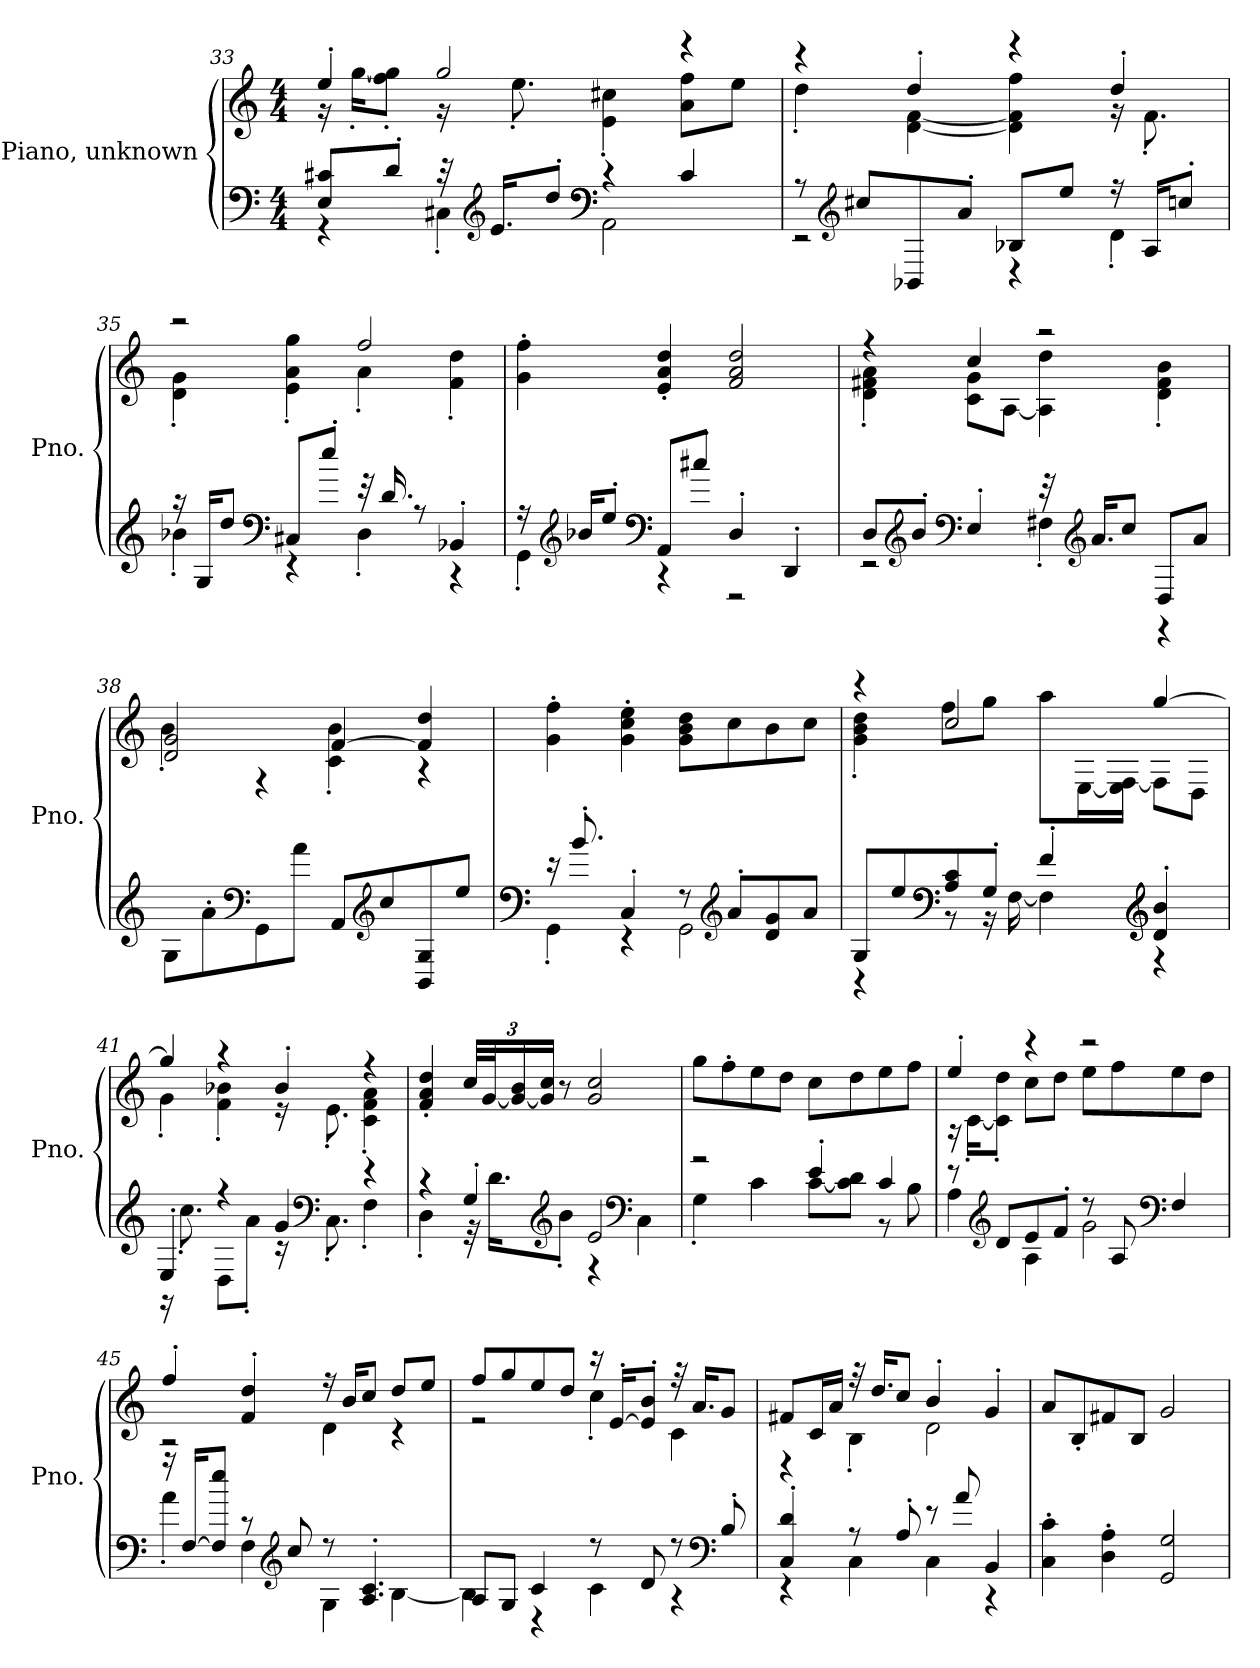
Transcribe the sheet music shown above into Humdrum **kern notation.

**kern	**kern
*part1	*part1
*staff2	*staff1
*I"Piano, unknown	*
*I'Pno.	*
*clefF4	*clefG2
*k[]	*k[]
*M4/4	*M4/4
=33	=33
*^	*^
8E/ 8c#X/L	4r	4ee'/	16r
.	.	.	[16gg'\KL
8d'/J	.	.	8ff\' 8gg\]'J
32r	4C#X'\	2gg/	16r
*clefG2	*	*	*
16.e/KL	.	.	.
.	.	.	8.ee'\
8dd'/J	.	.	.
*clefF4	*	*	*
4r	2AA\	.	4e\' 4cc#X\'
4c#/	.	4r	8a\ 8ff\L
.	.	.	8ee\J
=34	=34	=34	=34
8r	2r	4r	4dd'\
*clefG2	*	*	*
8cc#X/L	.	.	.
8BB-X/	.	4dd'/	[4d\ [4f\
8a'/J	.	.	.
8B-X/L	4r	4r	4d\] 4f\] 4ff\
8ee/J	.	.	.
16r	4d'\	4dd'/	16r
16A/KL	.	.	8.f'\
8ccn'/J	.	.	.
!!LO:LB:g=z	!!
=35	=35	=35	=35
16r	4b-X'\	2r	4d\' 4g\'
16G/KL	.	.	.
8dd/J	.	.	.
*clefF4	*	*	*
8C#X/L	4r	.	4e\' 4a\' 4gg\'
8ee'/J	.	.	.
32r	4D'\	2ff/	4a'\
16.d/	.	.	.
8r	.	.	.
4BB-X'/	4r	.	4f\' 4dd\'
*	*	*v	*v
=36	=36	=36
16r	4GG'\	4g\' 4ff\'
*clefG2	*	*
16b-X/KL	.	.
8ee'/J	.	.
*clefF4	*	*
8AA/L	4r	4e/' 4a/' 4dd/'
8cc#X'/J	.	.
4D'/	2r	2f/ 2a/ 2dd/
4DD'/	.	.
=37	=37	=37
*	*	*^
8D/L	2r	4r	4d\' 4f#X\' 4a\'
*clefG2	*	*	*
8b'/J	.	.	.
*clefF4	*	*	*
4E'/	.	4cc/	8c\ 8g\L
.	.	.	[8A\J
32r	4F#X'\	2r	4A\] 4dd\
*clefG2	*	*	*
16.a/KL	.	.	.
8cc/J	.	.	.
8D/L	4r	.	4d\' 4f#\' 4b\'
8a/J	.	.	.
*v	*v	*	*
!!LO:PB:g=z	!!
=38	=38	=38
8G\L	2d/ 2g/	4b'\
8a'\	.	.
*clefF4	*	*
8GG\	.	4r
8a\J	.	.
8AA/L	[4f/	4c\' 4b\'
*clefG2	*	*
8cc/	.	.
8BB/ 8G/	4f/] 4dd/	4r
8ee/J	.	.
*	*v	*v
=39	=39
*clefF4	*
*^	*
16r	4GG'\	4g\' 4ff\'
8.b'/	.	.
4C'/	4r	4g\' 4cc\' 4ee\'
8r	2GG\	8g\ 8b\ 8dd\L
*clefG2	*	*
8a'/L	.	8cc\
8d/ 8g/	.	8b\
8a/J	.	8cc\J
=40	=40	=40
*	*	*^
8G/L	4r	4r	4g\' 4b\' 4dd\'
8ee/	.	.	.
*clefF4	*	*	*
8A/ 8c/	8r	2cc/	8ff\L
8G'/J	16r	.	8gg\J
.	[16F\	.	.
4f'/	4F\]	.	8aa\L
.	.	.	[16E\L
.	.	.	16E\] [16F\JJ
*clefG2	*	*	*
4d/' 4b/'	4r	[4gg/	8F\L]
.	.	.	8D\J
!!LO:LB:g=z	!!
=41	=41	=41	=41
4E'/	16r	4gg/]	4g'\
.	8.cc'\	.	.
4r	8D\L	4r	4f\' 4b-X\'
.	8a'\J	.	.
4g/	16r	4b-'/	16r
*clefF4	*	*	*
.	8.C'\	.	8.e'\
4r	4F'\	4r	4c\' 4f\' 4a\'
*	*	*v	*v
=42	=42	=42
4r	4D'\	4f/' 4a/' 4dd/'
*	*	*Xbrackettup
4G'/	32r	48cc/LLL
.	.	[48g/J
.	16.d\KL	.
.	.	24g/_ 24b/
.	.	24g/] 24cc/JJ
*clefG2	*	*
.	8b'\J	8r
2e/	4r	2g/ 2cc/
*clefF4	*	*
.	4C\	.
=43	=43	=43
2r	4G'\	8gg\L
.	.	8ff'\
.	4c\	8ee\
.	.	8dd\J
4e'/	[8c\L	8cc\L
.	8c\] 8d\J	8dd\
4c/	8r	8ee\
.	8B\	8ff\J
=44	=44	=44
*	*	*^
8r	4A\	4ee'/	16r
.	.	.	[16c'\KL
*clefG2	*	*	*
8d/L	.	.	8c\]' 8dd\'J
8e/	4A\	4r	8cc\L
8f'/J	.	.	8dd\J
8r	2g\	2r	8ee\L
8A/	.	.	8ff\
*clefF4	*	*	*
4F/	.	.	8ee\
.	.	.	8dd\J
!!LO:LB:g=z	!!
=45	=45	=45	=45
16r	4a'\	4ff'/	2r
[16F/KL	.	.	.
8F/] 8ee/J	.	.	.
8r	4F\	4f/' 4dd/'	.
*clefG2	*	*	*
8cc/	.	.	.
8r	4G\	16r	4d\
.	.	16b/KL	.
4.A/' 4.c/'	.	8cc/J	.
.	[4B\	8dd/L	4r
.	.	8ee/J	.
=46	=46	=46	=46
8A/L	4B\]	8ff/L	2r
8G/J	.	8gg/	.
4c/	4r	8ee/	.
.	.	8dd/J	.
8r	4c\	16r	4cc'\
.	.	[16e'/KL	.
8d/	.	8e/]' 8b/'J	.
8r	4r	32r	4c\
.	.	16.a/KL	.
*clefF4	*	*	*
8B'/	.	8g/J	.
=47	=47	=47	=47
4C/' 4d/'	4r	8f#X/L	4r
.	.	16c/L	.
.	.	16a/JJ	.
8r	4C\	32r	4B'\
.	.	16.dd/KL	.
8A'/	.	8cc/J	.
8r	4C\	4b'/	2d\
8a/	.	.	.
4BB/	4r	4g'/	.
*v	*v	*	*
*	*v	*v
!!LO:LB:g=z
=48	=48
4C\' 4c\'	8a/L
.	8B'/
4D\' 4A\'	8f#X/
.	8B/J
2GG/ 2G/	2g/
=	=
*-	*-
